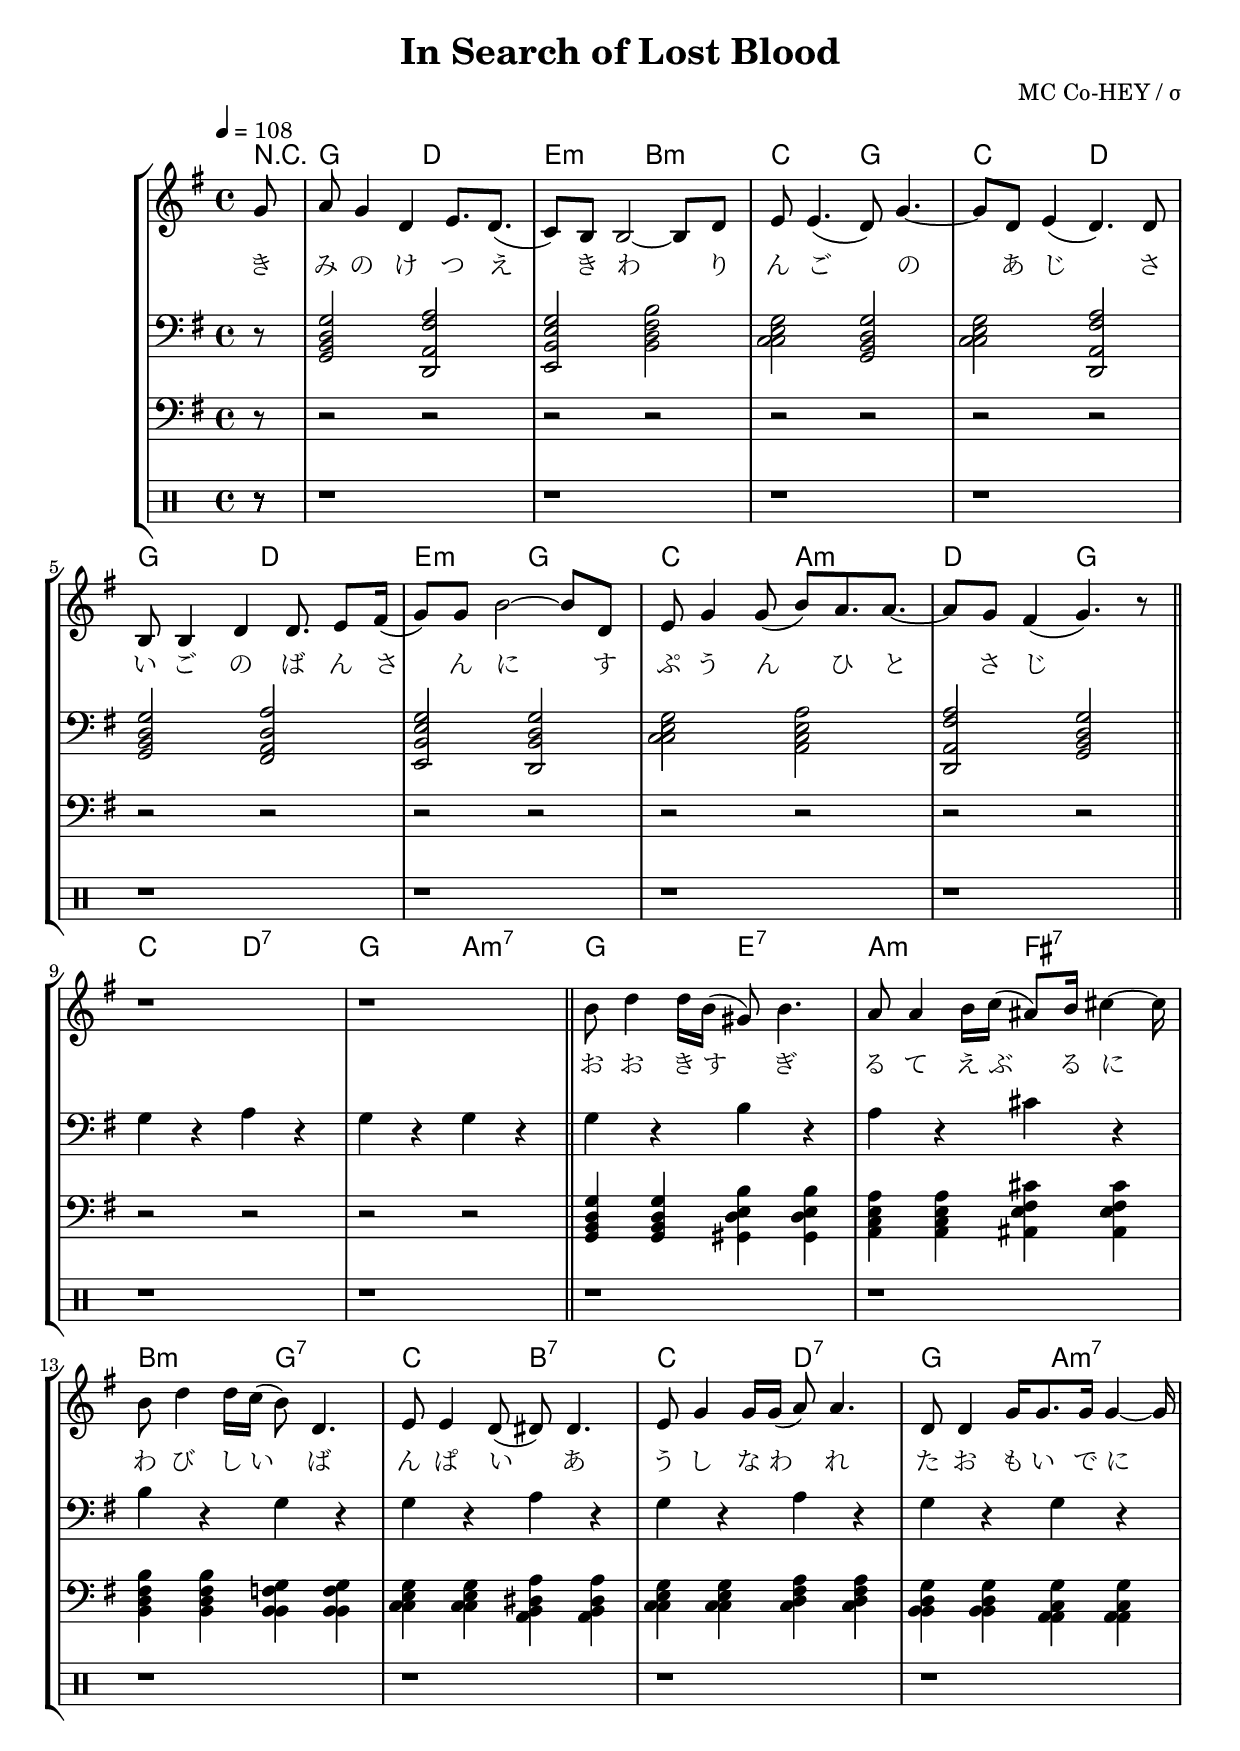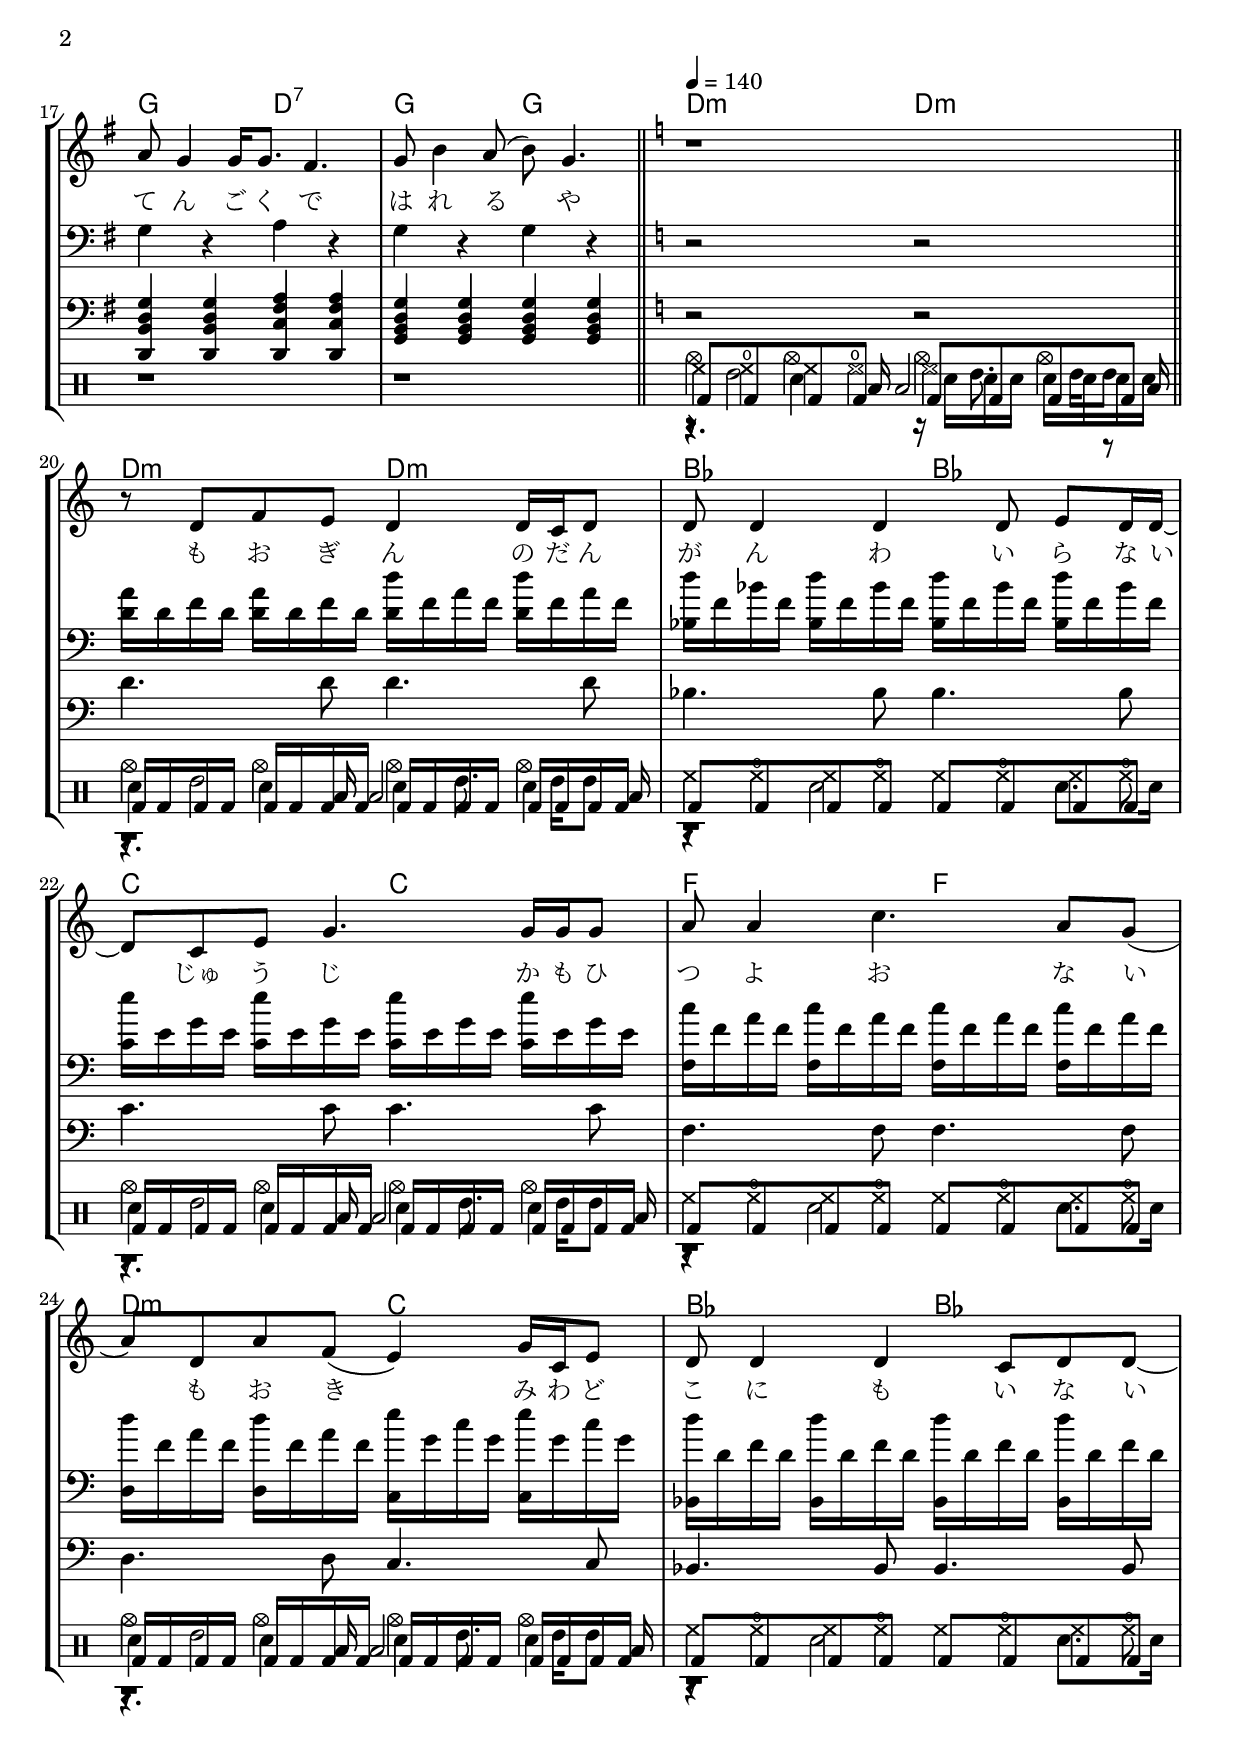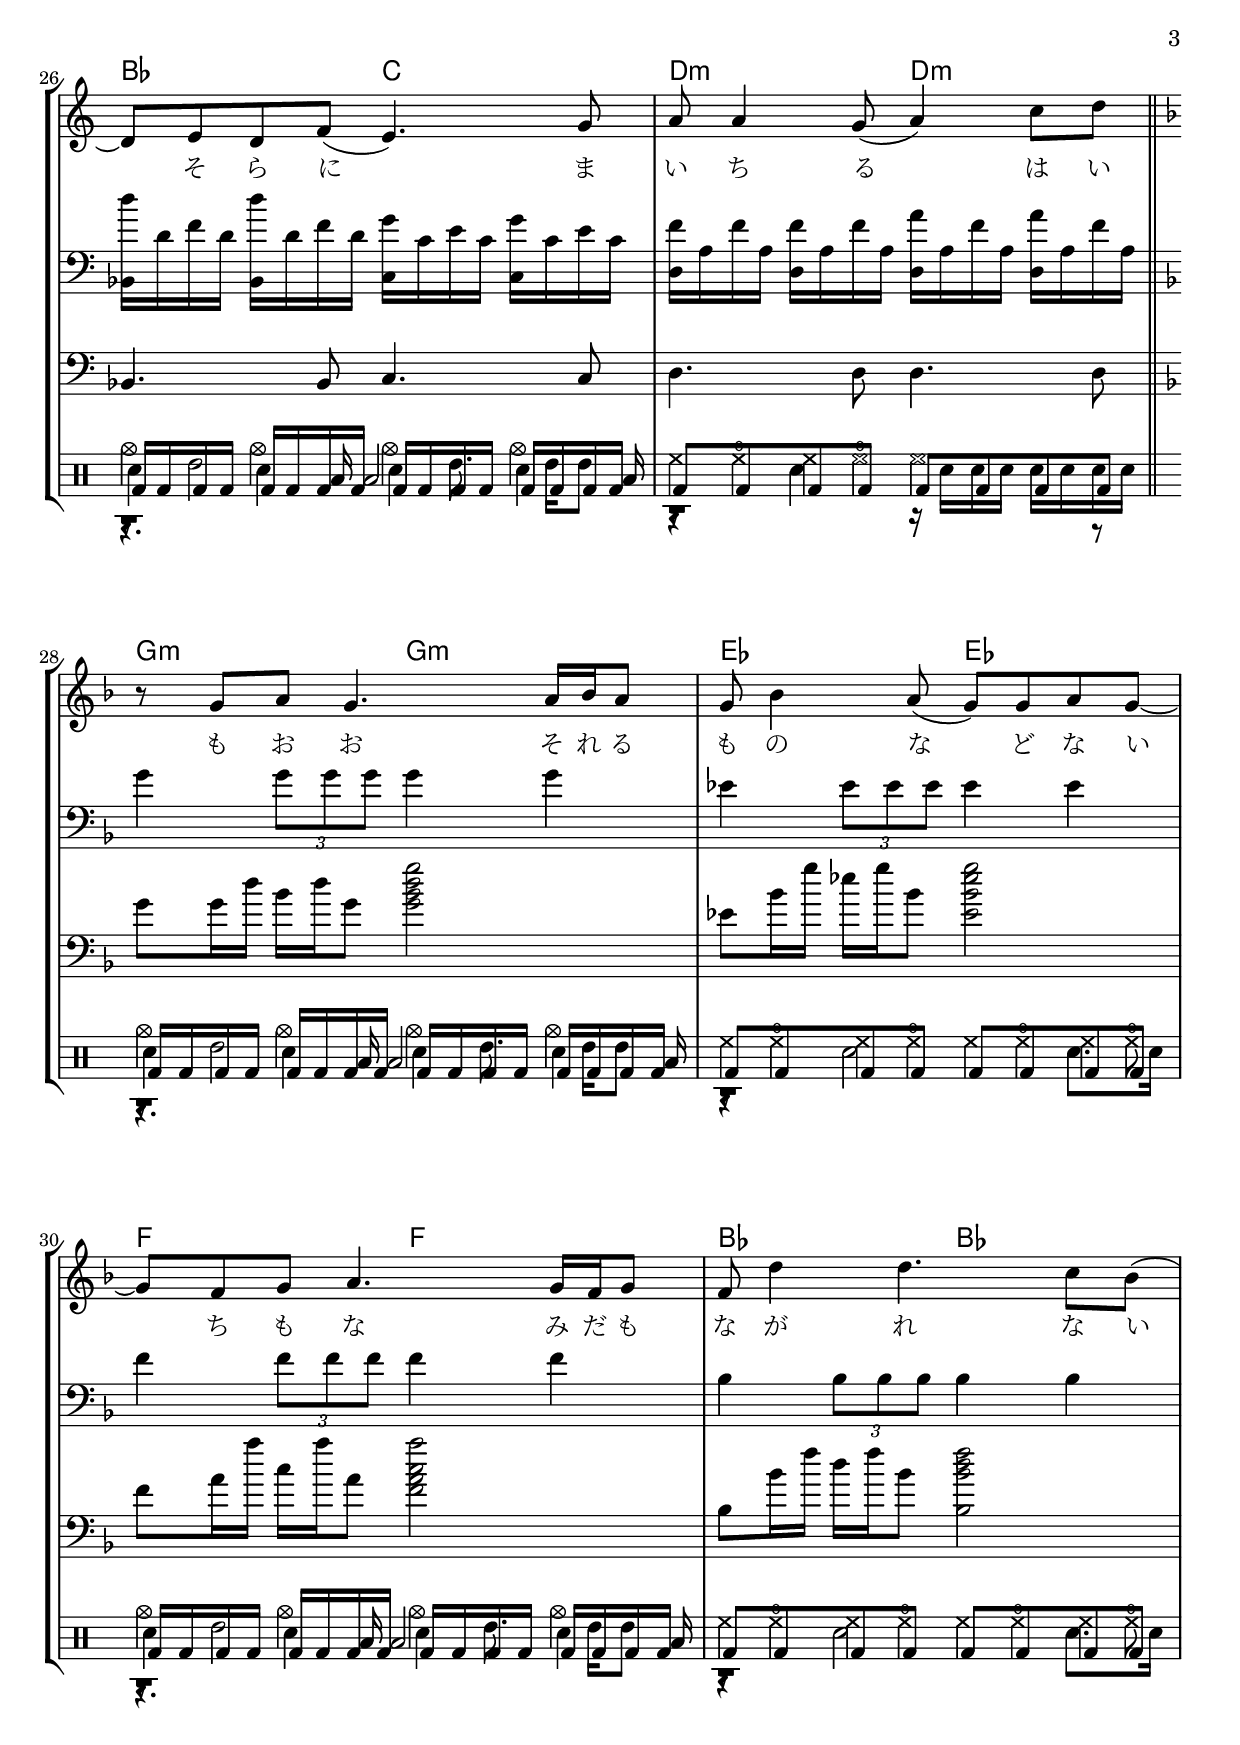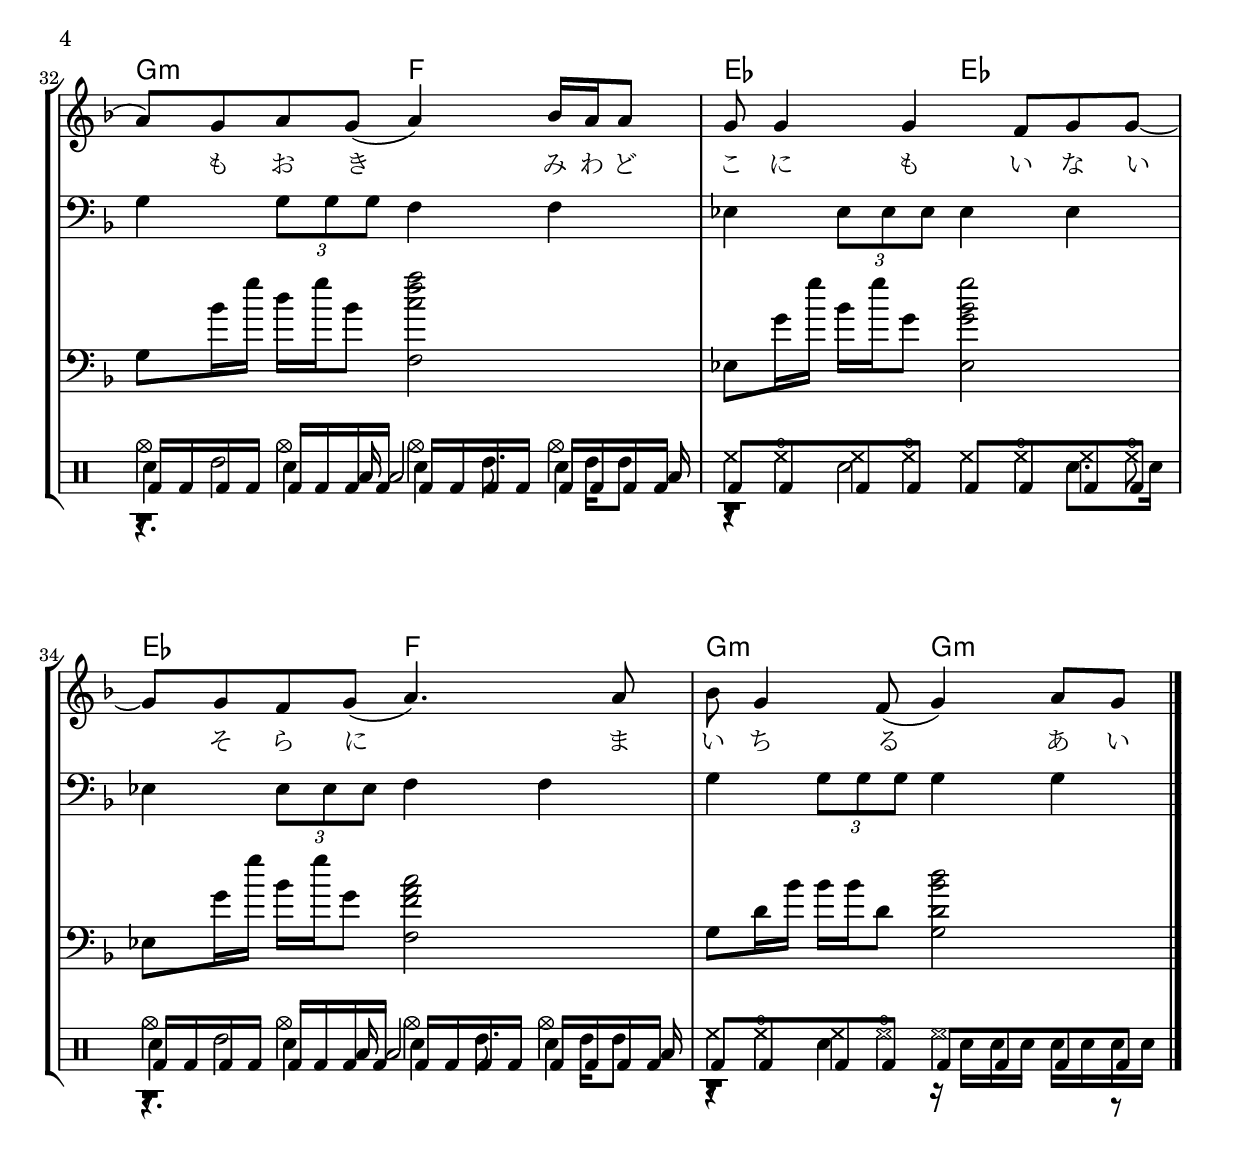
\version "2.12.1"

\header {
	title = \markup {"In Search of Lost Blood"}
	composer = \markup \center-column {"MC Co-HEY / σ"}
}

harmony = \chordmode {
		r8g2 d e:m b:m c g c d g d e:m g c a:m d g 

	c d:7 g a:min7 

	g e:7 a:m fis:7 b:m g:7 c b:7 c d:7 g a:min7 g d:7 g g 

	d:m d:m 

	d:m d:m bes bes c c f f d:m c bes bes bes c d:m d:m 

	g:m g:m es es f f bes bes g:m f es es es f g:m g:m 
}

melody = {
	\set Staff.midiInstrument = #"fss0.42"
	\partial 8*1
		\key g \major
	\tempo 4 = 108
g'8 
	a'8  g'4  d'4  e'8.  d'8. 
	(c'8)  b8  b2~b8  d'8 
	e'8  e'4.  (d'8)  g'4.~ 
	g'8  d'8  e'4  (d'4.)  d'8 
	b8  b4  d'4  d'8.  e'8  fis'16 
	(g'8)  g'8  b'2~b'8  d'8 
	e'8  g'4  g'8  (b'8)  a'8.  a'8.~ 
	a'8  g'8  fis'4  (g'4.)  	r8 	r1 | r1   
	\set Staff.midiInstrument = #"fss0.42"
	b'8  d''4  d''16  b'16  (gis'8)  b'4. 
	a'8  a'4  b'16  c''16  (ais'8)  b'16  cis''4~cis''16 
	b'8  d''4  d''16  c''16  (b'8)  d'4. 
	e'8  e'4  d'8  (dis'8)  dis'4. 
	e'8  g'4  g'16  g'16  (a'8)  a'4. 
	d'8  d'4  g'16  g'8.  g'16  g'4~g'16 
	a'8  g'4  g'16  g'8.  fis'4. 
	g'8  b'4  a'8  (b'8)  g'4.
	\key c \major
	\tempo 4 = 140
	r1   
	\set Staff.midiInstrument = #"fss0.42"
	r8 d'8  f'8  e'8  d'4  d'16  c'16  d'8 
	d'8  d'4  d'4  d'8  e'8  d'16  d'16~ 
	d'8  c'8  e'8  g'4.  g'16  g'16  g'8 
	a'8  a'4  c''4.  a'8  g'8 
	(a'8)  d'8  a'8  f'8  (e'4)  g'16  c'16  e'8 
	d'8  d'4  d'4  c'8  d'8  d'8~ 
	d'8  e'8  d'8  f'8  (e'4.)  g'8 
	a'8  a'4  g'8  (a'4)  c''8  d''8
	\set Staff.midiInstrument = #"fss0.42"
		\key f \major
r8 g'8  a'8  g'4.  a'16  bes'16  a'8 
	g'8  bes'4  a'8  (g'8)  g'8  a'8  g'8~ 
	g'8  f'8  g'8  a'4.  g'16  f'16  g'8 
	f'8  d''4  d''4.  c''8  bes'8 
	(a'8)  g'8  a'8  g'8  (a'4)  bes'16  a'16  a'8 
	g'8  g'4  g'4  f'8  g'8  g'8~ 
	g'8  g'8  f'8  g'8  (a'4.)  a'8 
	bes'8  g'4  f'8  (g'4)  a'8  g'8
	\bar "|."
}

words = \lyricmode {
	き  み  の  け  つ  え  き  わ  り  ん  ご  の  あ  じ  さ  い  ご  の  ば  ん  さ  ん  に  す  ぷ  う  ん  ひ  と  さ  じ  
	
	お  お  き  す  ぎ  る  て  え  ぶ  る  に  わ  び  し  い  ば  ん  ぱ  い  あ  う  し  な  わ  れ  た  お  も  い  で  に  て  ん  ご  く  で  は  れ  る  や  
	
	も  お  ぎ  ん  の  だ  ん  が  ん  わ  い  ら  な  い  じゅ  う  じ  か  も  ひ  つ  よ  お  な  い  も  お  き  み  わ  ど  こ  に  も  い  な  い  そ  ら  に  ま  い  ち  る  は  い  
	も  お  お  そ  れ  る  も  の  な  ど  な  い  ち  も  な  み  だ  も  な  が  れ  な  い  も  お  き  み  わ  ど  こ  に  も  い  な  い  そ  ら  に  ま  い  ち  る  あ  い  
}

tempochange = {
	\tempo 4 = 108
	r1 | r1 | r1 | r1 | r1 | r1 | r1 | r1 \bar "||"
	\tempo 4 = 108
	r1 | r1 \bar "||"
	\tempo 4 = 108
	r1 | r1 | r1 | r1 | r1 | r1 | r1 | r1 \bar "||"
	\tempo 4 = 140
	r1 \bar "||"
	\tempo 4 = 140
	r1 | r1 | r1 | r1 | r1 | r1 | r1 | r1 \bar "||"
	\tempo 4 = 140
	r1 | r1 | r1 | r1 | r1 | r1 | r1 | r1 \bar "|."
}

mainacc = {
	\clef bass
	\set Staff.midiInstrument = #"FX 7 (echoes)"
	\key g \major
	\tempo 4 = 108
	\partial 8*1
	r8	<g, b, d g>2
	<d, a, fis a>2
	<e, b, e g>2
	<b, d fis b>2
	<c c e g>2
	<g, b, d g>2
	<c c e g>2
	<d, a, fis a>2
	<g, b, d g>2
	<fis, a, d a>2
	<e, b, e g>2
	<d, b, d g>2
	<c c e g>2
	<a, c e a>2
	<d, a, fis a>2
	<g, b, d g>2
	\bar "||"

	\set Staff.midiInstrument = #"Tubular Bells"
	g4 r4
	a4 r4
	g4 r4
	g4 r4
	\bar "||"

	\set Staff.midiInstrument = #"Tubular Bells"
	g4 r4
	b4 r4
	a4 r4
	cis'4 r4
	b4 r4
	g4 r4
	g4 r4
	a4 r4
	g4 r4
	a4 r4
	g4 r4
	g4 r4
	g4 r4
	a4 r4
	g4 r4
	g4 r4
	\bar "||"

	\set Staff.midiInstrument = #"Acoustic grand"
	\key c \major
	\tempo 4 = 140
	r2
	r2
	\bar "||"

	\set Staff.midiInstrument = #"Electric Grand"
	<d' a'>16 d' f' d' <d' a'> d' f' d'
	<d' d''>16 f' a' f' <d' d''> f' a' f'
	<bes d''>16 f' bes' f' <bes d''> f' bes' f'
	<bes d''>16 f' bes' f' <bes d''> f' bes' f'
	<c' e''>16 e' g' e' <c' e''> e' g' e'
	<c' e''>16 e' g' e' <c' e''> e' g' e'
	<f c''>16 f' a' f' <f c''> f' a' f'
	<f c''>16 f' a' f' <f c''> f' a' f'
	<d d''>16 f' a' f' <d d''> f' a' f'
	<c e''>16 g' c'' g' <c e''> g' c'' g'
	<bes, d''>16 d' f' d' <bes, d''> d' f' d'
	<bes, d''>16 d' f' d' <bes, d''> d' f' d'
	<bes, d''>16 d' f' d' <bes, d''> d' f' d'
	<c g'>16 c' e' c' <c g'> c' e' c'
	<d f'>16 a f' a <d f'> a f' a
	<d a'>16 a f' a <d a'> a f' a
	\bar "||"

	\set Staff.midiInstrument = #"Electric Grand"
	\key f \major
	g'4 \tuplet 3/2 { g'8 g'8 g'8 }
	g'4 g'4
	es'4 \tuplet 3/2 { es'8 es'8 es'8 }
	es'4 es'4
	f'4 \tuplet 3/2 { f'8 f'8 f'8 }
	f'4 f'4
	bes4 \tuplet 3/2 { bes8 bes8 bes8 }
	bes4 bes4
	g4 \tuplet 3/2 { g8 g8 g8 }
	f4 f4
	es4 \tuplet 3/2 { es8 es8 es8 }
	es4 es4
	es4 \tuplet 3/2 { es8 es8 es8 }
	f4 f4
	g4 \tuplet 3/2 { g8 g8 g8 }
	g4 g4
	\bar "|."
}

subacc = {
	\clef bass
	\set Staff.midiInstrument = #"Acoustic grand"
	\key g \major
	\tempo 4 = 108
	\partial 8*1
	r8	r2
	r2
	r2
	r2
	r2
	r2
	r2
	r2
	r2
	r2
	r2
	r2
	r2
	r2
	r2
	r2
	\bar "||"

	\set Staff.midiInstrument = #"Acoustic grand"
	r2
	r2
	r2
	r2
	\bar "||"

	\set Staff.midiInstrument = #"Church organ"
	<g, b, d g>4 <g, b, d g>4
	<gis, d e b>4 <gis, d e b>4
	<a, c e a>4 <a, c e a>4
	<ais, e fis cis'>4 <ais, e fis cis'>4
	<b, d fis b>4 <b, d fis b>4
	<b, b, f g>4 <b, b, f g>4
	<c c e g>4 <c c e g>4
	<b, a, dis a>4 <b, a, dis a>4
	<c c e g>4 <c c e g>4
	<c d fis a>4 <c d fis a>4
	<b, b, d g>4 <b, b, d g>4
	<a, a, c g>4 <a, a, c g>4
	<d, b, d g>4 <d, b, d g>4
	<d, c fis a>4 <d, c fis a>4
	<g, b, d g>4 <g, b, d g>4
	<g, b, d g>4 <g, b, d g>4
	\bar "||"

	\set Staff.midiInstrument = #"Acoustic grand"
	\key c \major
	\tempo 4 = 140
	r2
	r2
	\bar "||"

	\set Staff.midiInstrument = #"Distorted Guitar"
	d'4.d'8
	d'4.d'8
	bes4.bes8
	bes4.bes8
	c'4.c'8
	c'4.c'8
	f4.f8
	f4.f8
	d4.d8
	c4.c8
	bes,4.bes,8
	bes,4.bes,8
	bes,4.bes,8
	c4.c8
	d4.d8
	d4.d8
	\bar "||"

	\set Staff.midiInstrument = #"Distorted Guitar"
	\key f \major
	g'8 g'16 d'' bes' d'' g'8
	<g' bes' d'' g''>2
	es'8 bes'16 g'' es'' g'' bes'8
	<es' bes' es'' g''>2
	f'8 a'16 a'' c'' a'' a'8
	<f' a' c'' a''>2
	bes8 bes'16 f'' d'' f'' bes'8
	<bes bes' d'' f''>2
	g8 bes'16 g'' d'' g'' bes'8
	<f c'' f'' a''>2
	es8 g'16 g'' bes' g'' g'8
	<es g' bes' g''>2
	es8 g'16 g'' bes' g'' g'8
	<f f' a' c''>2
	g8 d'16 bes' bes' bes' d'8
	<g d' bes' d''>2
	\bar "|."
}

percA = {
	\drummode {
	\partial 8*1
	r8	r1 |r1 |r1 |r1 |r1 |r1 |r1 |r1 \bar "||"
	r1 |r1 \bar "||"
	r1 |r1 |r1 |r1 |r1 |r1 |r1 |r1 \bar "||"
	hh4 hh4 hh2  \bar "||"
	r1  |hh4 hh4 hh4 hh4  |r1  |hh4 hh4 hh4 hh4  |r1  |hh4 hh4 hh4 hh4  |r1  |hh4 hh4 hh2  \bar "||"
	r1  |hh4 hh4 hh4 hh4  |r1  |hh4 hh4 hh4 hh4  |r1  |hh4 hh4 hh4 hh4  |r1  |hh4 hh4 hh2  \bar "|."
	}
}

percB = {
	\drummode {
	\partial 8*1
	r8	r1 |r1 |r1 |r1 |r1 |r1 |r1 |r1 \bar "||"
	r1 |r1 \bar "||"
	r1 |r1 |r1 |r1 |r1 |r1 |r1 |r1 \bar "||"
	r4 sn4 r16 sn16 sn16 sn16 sn16 sn16 sn16 sn16  \bar "||"
	sn4 sn4 sn4 sn4  |r4 sn2 sn8. sn16  |sn4 sn4 sn4 sn4  |r4 sn2 sn8. sn16  |sn4 sn4 sn4 sn4  |r4 sn2 sn8. sn16  |sn4 sn4 sn4 sn4  |r4 sn4 r16 sn16 sn16 sn16 sn16 sn16 sn16 sn16  \bar "||"
	sn4 sn4 sn4 sn4  |r4 sn2 sn8. sn16  |sn4 sn4 sn4 sn4  |r4 sn2 sn8. sn16  |sn4 sn4 sn4 sn4  |r4 sn2 sn8. sn16  |sn4 sn4 sn4 sn4  |r4 sn4 r16 sn16 sn16 sn16 sn16 sn16 sn16 sn16  \bar "|."
	}
}

percC = {
	\drummode {
	\partial 8*1
	r8	r1 |r1 |r1 |r1 |r1 |r1 |r1 |r1 \bar "||"
	r1 |r1 \bar "||"
	r1 |r1 |r1 |r1 |r1 |r1 |r1 |r1 \bar "||"
	bd8 bd8 bd8 bd8 bd8 bd8 bd8 bd8  \bar "||"
	bd16 bd16 bd16 bd16 bd16 bd16 bd16 bd16 bd16 bd16 bd16 bd16 bd16 bd16 bd16 bd16  |bd8 bd8 bd8 bd8 bd8 bd8 bd8 bd8  |bd16 bd16 bd16 bd16 bd16 bd16 bd16 bd16 bd16 bd16 bd16 bd16 bd16 bd16 bd16 bd16  |bd8 bd8 bd8 bd8 bd8 bd8 bd8 bd8  |bd16 bd16 bd16 bd16 bd16 bd16 bd16 bd16 bd16 bd16 bd16 bd16 bd16 bd16 bd16 bd16  |bd8 bd8 bd8 bd8 bd8 bd8 bd8 bd8  |bd16 bd16 bd16 bd16 bd16 bd16 bd16 bd16 bd16 bd16 bd16 bd16 bd16 bd16 bd16 bd16  |bd8 bd8 bd8 bd8 bd8 bd8 bd8 bd8  \bar "||"
	bd16 bd16 bd16 bd16 bd16 bd16 bd16 bd16 bd16 bd16 bd16 bd16 bd16 bd16 bd16 bd16  |bd8 bd8 bd8 bd8 bd8 bd8 bd8 bd8  |bd16 bd16 bd16 bd16 bd16 bd16 bd16 bd16 bd16 bd16 bd16 bd16 bd16 bd16 bd16 bd16  |bd8 bd8 bd8 bd8 bd8 bd8 bd8 bd8  |bd16 bd16 bd16 bd16 bd16 bd16 bd16 bd16 bd16 bd16 bd16 bd16 bd16 bd16 bd16 bd16  |bd8 bd8 bd8 bd8 bd8 bd8 bd8 bd8  |bd16 bd16 bd16 bd16 bd16 bd16 bd16 bd16 bd16 bd16 bd16 bd16 bd16 bd16 bd16 bd16  |bd8 bd8 bd8 bd8 bd8 bd8 bd8 bd8  \bar "|."
	}
}

percD = {
	\drummode {
	\partial 8*1
	r8	r1 |r1 |r1 |r1 |r1 |r1 |r1 |r1 \bar "||"
	r1 |r1 \bar "||"
	r1 |r1 |r1 |r1 |r1 |r1 |r1 |r1 \bar "||"
	r8 hho4 hho2 r8  \bar "||"
	r1  |r8 hho4 hho4 hho4 hho8  |r1  |r8 hho4 hho4 hho4 hho8  |r1  |r8 hho4 hho4 hho4 hho8  |r1  |r8 hho4 hho2 r8  \bar "||"
	r1  |r8 hho4 hho4 hho4 hho8  |r1  |r8 hho4 hho4 hho4 hho8  |r1  |r8 hho4 hho4 hho4 hho8  |r1  |r8 hho4 hho2 r8  \bar "|."
	}
}

percE = {
	\drummode {
	\partial 8*1
	r8	r1 |r1 |r1 |r1 |r1 |r1 |r1 |r1 \bar "||"
	r1 |r1 \bar "||"
	r1 |r1 |r1 |r1 |r1 |r1 |r1 |r1 \bar "||"
	cymc4 cymc4 cymc4 cymc4  \bar "||"
	cymc4 cymc4 cymc4 cymc4  |r1 |cymc4 cymc4 cymc4 cymc4  |r1 |cymc4 cymc4 cymc4 cymc4  |r1 |cymc4 cymc4 cymc4 cymc4  |r1 \bar "||"
	cymc4 cymc4 cymc4 cymc4  |r1 |cymc4 cymc4 cymc4 cymc4  |r1 |cymc4 cymc4 cymc4 cymc4  |r1 |cymc4 cymc4 cymc4 cymc4  |r1 \bar "|."
	}
}

percF = {
	\drummode {
	\partial 8*1
	r8	r1 | r1 | r1 | r1 | r1 | r1 | r1 | r1 \bar "||"
	r1 | r1 \bar "||"
	r1 | r1 | r1 | r1 | r1 | r1 | r1 | r1 \bar "||"
	r8 tommh2 tommh8. tommh16 tommh8  \bar "||"
	r8 tommh2 tommh8. tommh16 tommh8  |r1 |r8 tommh2 tommh8. tommh16 tommh8  |r1 |r8 tommh2 tommh8. tommh16 tommh8  |r1 |r8 tommh2 tommh8. tommh16 tommh8  |r1 \bar "||"
	r8 tommh2 tommh8. tommh16 tommh8  |r1 |r8 tommh2 tommh8. tommh16 tommh8  |r1 |r8 tommh2 tommh8. tommh16 tommh8  |r1 |r8 tommh2 tommh8. tommh16 tommh8  |r1 \bar "|."
	}
}

percG = {
	\drummode {
	\partial 8*1
	r8	r1 | r1 | r1 | r1 | r1 | r1 | r1 | r1 \bar "||"
	r1 | r1 \bar "||"
	r1 | r1 | r1 | r1 | r1 | r1 | r1 | r1 \bar "||"
	r4. toml16 toml2 toml16  \bar "||"
	r4. toml16 toml2 toml16  |r1 |r4. toml16 toml2 toml16  |r1 |r4. toml16 toml2 toml16  |r1 |r4. toml16 toml2 toml16  |r1 \bar "||"
	r4. toml16 toml2 toml16  |r1 |r4. toml16 toml2 toml16  |r1 |r4. toml16 toml2 toml16  |r1 |r4. toml16 toml2 toml16  |r1 \bar "|."
	}
}

\score {
	<<
		\new StaffGroup <<
			\new ChordNames {\harmony}
			\new Voice = "melody" {\melody}
			\new Lyrics \lyricsto "melody" \words
			\new Staff = "mainacc" {\mainacc}
			\new Staff = "subacc" {\subacc}
			\new DrumStaff <<
				\new DrumVoice {\percA}
				\new DrumVoice {\percB}
				\new DrumVoice {\percC}
				\new DrumVoice {\percD}
				\new DrumVoice {\percE}
				\new DrumVoice {\percF}
				\new DrumVoice {\percG}
			>>
		>>
	>>
	\layout { }
}
